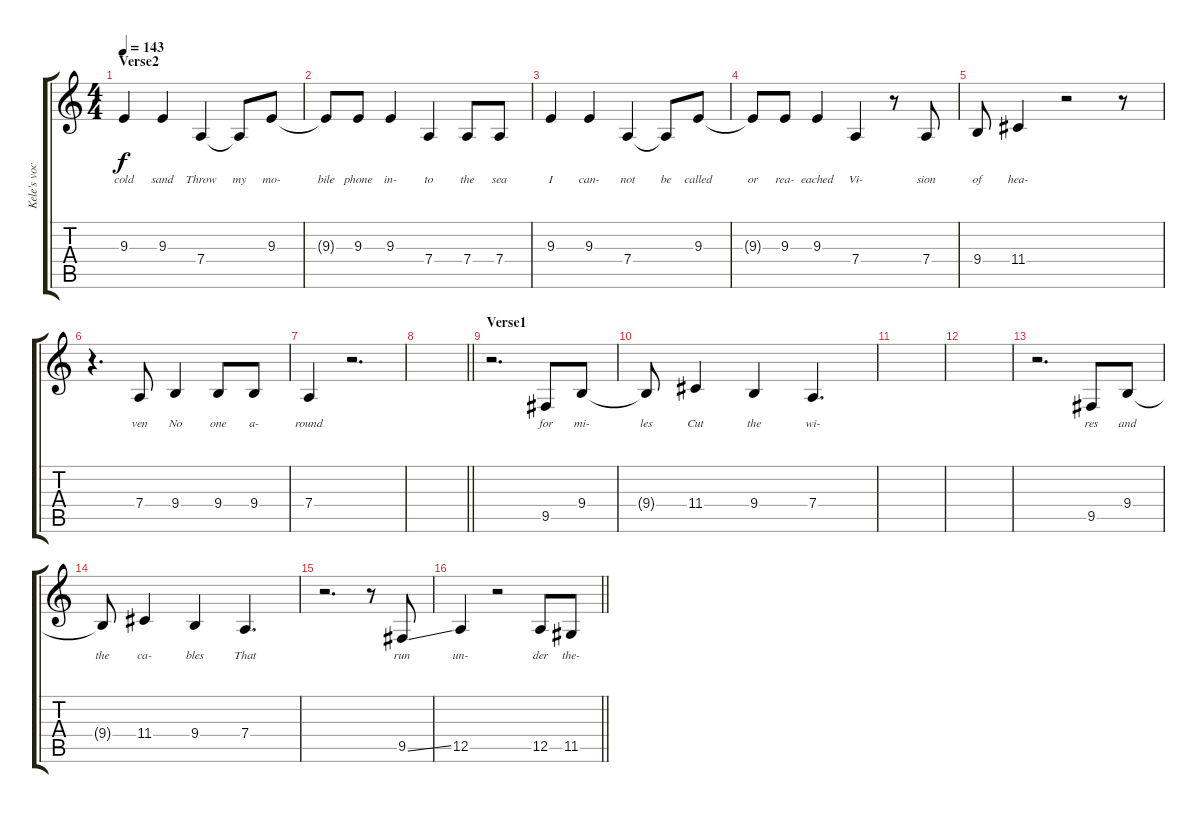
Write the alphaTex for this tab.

\track ("Kele's vocals" "Kele's voc") {instrument flute}
\staff {score tabs}
\tuning (E4 B3 G3 D3 A2 E2) {hide}
\ts (4 4)
\section ("" "Verse2")
\tempo 143
\clef g2
\ks c
9.3.4{lyrics (0 "cold") lyrics (1 "") lyrics (2 "") lyrics (3 "") lyrics (4 "") dy f} 9.3.4{lyrics (0 "sand") lyrics (1 "") lyrics (2 "") lyrics (3 "") lyrics (4 "")} 7.4.4{lyrics (0 "Throw") lyrics (1 "") lyrics (2 "") lyrics (3 "") lyrics (4 "")} 7.4{t}.8{lyrics (0 "my") lyrics (1 "") lyrics (2 "") lyrics (3 "") lyrics (4 "")} 9.3.8{lyrics (0 "mo-") lyrics (1 "") lyrics (2 "") lyrics (3 "") lyrics (4 "")} |
9.3{t}.8{lyrics (0 "bile") lyrics (1 "") lyrics (2 "") lyrics (3 "") lyrics (4 "")} 9.3.8{lyrics (0 "phone") lyrics (1 "") lyrics (2 "") lyrics (3 "") lyrics (4 "")} 9.3.4{lyrics (0 "in-") lyrics (1 "") lyrics (2 "") lyrics (3 "") lyrics (4 "")} 7.4.4{lyrics (0 "to") lyrics (1 "") lyrics (2 "") lyrics (3 "") lyrics (4 "")} 7.4.8{lyrics (0 "the") lyrics (1 "") lyrics (2 "") lyrics (3 "") lyrics (4 "")} 7.4.8{lyrics (0 "sea") lyrics (1 "") lyrics (2 "") lyrics (3 "") lyrics (4 "")} |
9.3.4{lyrics (0 "I") lyrics (1 "") lyrics (2 "") lyrics (3 "") lyrics (4 "")} 9.3.4{lyrics (0 "can-") lyrics (1 "") lyrics (2 "") lyrics (3 "") lyrics (4 "")} 7.4.4{lyrics (0 "not") lyrics (1 "") lyrics (2 "") lyrics (3 "") lyrics (4 "")} 7.4{t}.8{lyrics (0 "be") lyrics (1 "") lyrics (2 "") lyrics (3 "") lyrics (4 "")} 9.3.8{lyrics (0 "called") lyrics (1 "") lyrics (2 "") lyrics (3 "") lyrics (4 "")} |
9.3{t}.8{lyrics (0 "or") lyrics (1 "") lyrics (2 "") lyrics (3 "") lyrics (4 "")} 9.3.8{lyrics (0 "rea-") lyrics (1 "") lyrics (2 "") lyrics (3 "") lyrics (4 "")} 9.3.4{lyrics (0 "eached") lyrics (1 "") lyrics (2 "") lyrics (3 "") lyrics (4 "")} 7.4.4{lyrics (0 "Vi-") lyrics (1 "") lyrics (2 "") lyrics (3 "") lyrics (4 "")} r.8 7.4.8{lyrics (0 "sion") lyrics (1 "") lyrics (2 "") lyrics (3 "") lyrics (4 "")} |
9.4.8{lyrics (0 "of") lyrics (1 "") lyrics (2 "") lyrics (3 "") lyrics (4 "")} 11.4.4{lyrics (0 "hea-") lyrics (1 "") lyrics (2 "") lyrics (3 "") lyrics (4 "")} r.2 r.8 |
r.4{d} 7.4.8{lyrics (0 "ven") lyrics (1 "") lyrics (2 "") lyrics (3 "") lyrics (4 "")} 9.4.4{lyrics (0 "No") lyrics (1 "") lyrics (2 "") lyrics (3 "") lyrics (4 "")} 9.4.8{lyrics (0 "one") lyrics (1 "") lyrics (2 "") lyrics (3 "") lyrics (4 "")} 9.4.8{lyrics (0 "a-") lyrics (1 "") lyrics (2 "") lyrics (3 "") lyrics (4 "")} |
7.4.4{lyrics (0 "round") lyrics (1 "") lyrics (2 "") lyrics (3 "") lyrics (4 "")} r.2{d} |
\barLineRight lightlight
|
\section ("" "Verse1")
r.2{d} 9.5.8{lyrics (0 "for") lyrics (1 "") lyrics (2 "") lyrics (3 "") lyrics (4 "")} 9.4.8{lyrics (0 "mi-") lyrics (1 "") lyrics (2 "") lyrics (3 "") lyrics (4 "")} |
9.4{t}.8{lyrics (0 "les") lyrics (1 "") lyrics (2 "") lyrics (3 "") lyrics (4 "")} 11.4.4{lyrics (0 "Cut") lyrics (1 "") lyrics (2 "") lyrics (3 "") lyrics (4 "")} 9.4.4{lyrics (0 "the") lyrics (1 "") lyrics (2 "") lyrics (3 "") lyrics (4 "")} 7.4.4{d lyrics (0 "wi-") lyrics (1 "") lyrics (2 "") lyrics (3 "") lyrics (4 "")} |
|
|
r.2{d} 9.5.8{lyrics (0 "res") lyrics (1 "") lyrics (2 "") lyrics (3 "") lyrics (4 "")} 9.4.8{lyrics (0 "and") lyrics (1 "") lyrics (2 "") lyrics (3 "") lyrics (4 "")} |
9.4{t}.8{lyrics (0 "the") lyrics (1 "") lyrics (2 "") lyrics (3 "") lyrics (4 "")} 11.4.4{lyrics (0 "ca-") lyrics (1 "") lyrics (2 "") lyrics (3 "") lyrics (4 "")} 9.4.4{lyrics (0 "bles") lyrics (1 "") lyrics (2 "") lyrics (3 "") lyrics (4 "")} 7.4.4{d lyrics (0 "That") lyrics (1 "") lyrics (2 "") lyrics (3 "") lyrics (4 "")} |
r.2{d} r.8 9.5{ss}.8{lyrics (0 "run") lyrics (1 "") lyrics (2 "") lyrics (3 "") lyrics (4 "")} |
\barLineRight lightlight
12.5.4{lyrics (0 "un-") lyrics (1 "") lyrics (2 "") lyrics (3 "") lyrics (4 "")} r.2 12.5.8{lyrics (0 "der") lyrics (1 "") lyrics (2 "") lyrics (3 "") lyrics (4 "")} 11.5.8{lyrics (0 "the-") lyrics (1 "") lyrics (2 "") lyrics (3 "") lyrics (4 "")}
